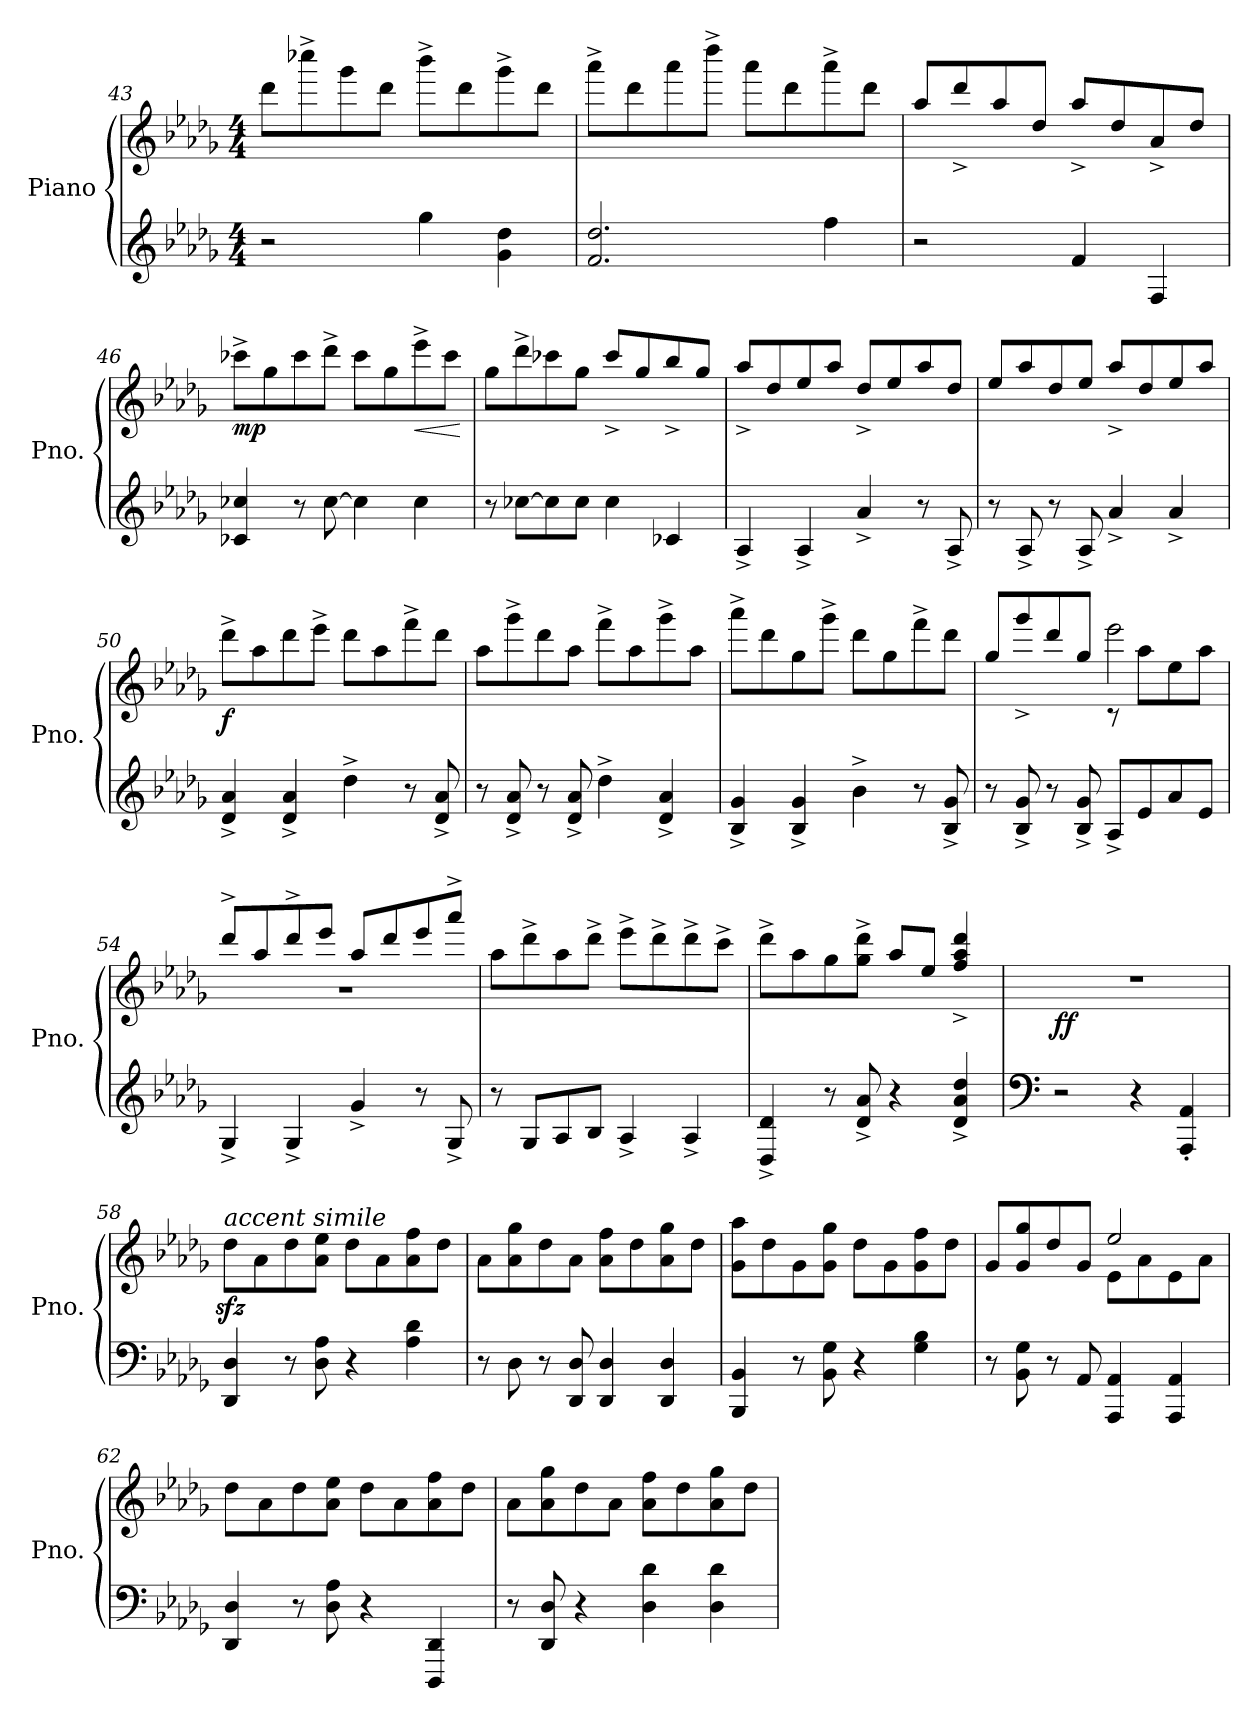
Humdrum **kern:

**kern	**kern	**dynam
*part1	*part1	*part1
*staff2	*staff1	*staff1/2
*I"Piano	*	*
*I'Pno.	*	*
!!LO:LB:g=z
*clefG2	*clefG2	*
*k[b-e-a-d-g-]	*k[b-e-a-d-g-]	*
*M4/4	*M4/4	*
=43	=43	=43
2r	8ddd-\L	.
.	8cccc-X^\	.
.	8ggg-\	.
.	8ddd-\J	.
4gg-\	8bbb-^\L	.
.	8ddd-\	.
4g-\ 4dd-\	8ggg-^\	.
.	8ddd-\J	.
=44	=44	=44
2.f/ 2.dd-/	8aaa-^\L	.
.	8ddd-\	.
.	8aaa-\	.
.	8dddd-^\J	.
.	8aaa-\L	.
.	8ddd-\	.
4ff\	8aaa-^\	.
.	8ddd-\J	.
=45	=45	=45
2r	8aa-/L	.
.	8ddd-^/	.
.	8aa-/	.
.	8dd-/J	.
4f/	8aa-^/L	.
.	8dd-/	.
4F/	8a-^/	.
.	8dd-/J	.
!!LO:LB:g=z
=46	=46	=46
!	!	!LO:DY:b
4c-X/ 4cc-X/	8ccc-X^\L	mp
.	8gg-\	.
8r	8ccc-\	.
[8cc-\	8ddd-^\J	.
4cc-\]	8ccc-\L	.
.	8gg-\	.
!	!	!LO:HP:b
4cc-\	8eee-^\	<
.	8ccc-\J	.
.	.	[
=47	=47	=47
8r	8gg-\L	.
[8cc-X\L	8ddd-^\	.
8cc-\]	8ccc-X\	.
8cc-\J	8gg-\J	.
4cc-\	8ccc-^/L	.
.	8gg-/	.
4c-X/	8bb-^/	.
.	8gg-/J	.
=48	=48	=48
4A-^/	8aa-^/L	.
.	8dd-/	.
4A-^/	8ee-/	.
.	8aa-/J	.
4a-^/	8dd-^/L	.
.	8ee-/	.
8r	8aa-/	.
8A-^/	8dd-/J	.
!!LO:LB:g=z
=49	=49	=49
8r	8ee-/L	.
8A-^/	8aa-/	.
8r	8dd-/	.
8A-^/	8ee-/J	.
4a-^/	8aa-^/L	.
.	8dd-/	.
4a-^/	8ee-/	.
.	8aa-/J	.
=50	=50	=50
!	!	!LO:DY:b
4d-/^ 4a-/^	8ddd-^\L	f
.	8aa-\	.
4d-/^ 4a-/^	8ddd-\	.
.	8eee-^\J	.
4dd-^\	8ddd-\L	.
.	8aa-\	.
8r	8fff^\	.
8d-/^ 8a-/^	8ddd-\J	.
=51	=51	=51
8r	8aa-\L	.
8d-/^ 8a-/^	8ggg-^\	.
8r	8ddd-\	.
8d-/^ 8a-/^	8aa-\J	.
4dd-^\	8fff^\L	.
.	8aa-\	.
4d-/^ 4a-/^	8ggg-^\	.
.	8aa-\J	.
!!LO:PB:g=z
=52	=52	=52
4B-/^ 4g-/^	8aaa-^\L	.
.	8ddd-\	.
4B-/^ 4g-/^	8gg-\	.
.	8ggg-^\J	.
4b-^\	8ddd-\L	.
.	8gg-\	.
8r	8fff^\	.
8B-/^ 8g-/^	8ddd-\J	.
=53	=53	=53
*	*^	*
8r	8gg-/L	2ryy	.
8B-/^ 8g-/^	8ggg-^/	.	.
8r	8ddd-/	.	.
8B-/^ 8g-/^	8gg-/J	.	.
8A-^/L	8rc	2eee-\	.
8e-/	8aa-\L	.	.
8a-/	8ee-\	.	.
8e-/J	8aa-\J	.	.
=54	=54	=54	=54
4G-^/	8ddd-^/L	1r	.
.	8aa-/	.	.
4G-^/	8ddd-^/	.	.
.	8eee-/J	.	.
4g-^/	8aa-/L	.	.
.	8ddd-/	.	.
8r	8eee-/	.	.
8G-^/	8aaa-^/J	.	.
*	*v	*v	*
!!LO:LB:g=z
=55	=55	=55
8r	8aa-\L	.
8G-/L	8ddd-^\	.
8A-/	8aa-\	.
8B-/J	8ddd-^\J	.
4A-^/	8eee-^\L	.
.	8ddd-^\	.
4A-^/	8ddd-^\	.
.	8ccc^\J	.
=56	=56	=56
4D-/^ 4d-/^	8ddd-^\L	.
.	8aa-\	.
8r	8gg-\	.
8d-/^ 8a-/^	8gg-\^ 8ddd-\^J	.
4r	8aa-/L	.
.	8ee-/J	.
4d-/^ 4a-/^ 4dd-/^	4ff/^ 4aa-/^ 4ddd-/^	.
=57	=57	=57
*clefF4	*	*
!	!	!LO:DY:b
2r	1r	ff
4r	.	.
4AAA-/' 4AA-/'	.	.
=58	=58	=58
!	!LO:TX:a:i:t=accent simile	!
4DD-/ 4D-/	8dd-zz<\L	.
.	8a-\	.
8r	8dd-\	.
8D-\ 8A-\	8a-\ 8ee-\J	.
4r	8dd-\L	.
.	8a-\	.
4A-\ 4d-\	8a-\ 8ff\	.
.	8dd-\J	.
!!LO:LB:g=z
=59	=59	=59
8r	8a-\L	.
8D-\	8a-\ 8gg-\	.
8r	8dd-\	.
8DD-/ 8D-/	8a-\J	.
4DD-/ 4D-/	8a-\ 8ff\L	.
.	8dd-\	.
4DD-/ 4D-/	8a-\ 8gg-\	.
.	8dd-\J	.
=60	=60	=60
4BBB-/ 4BB-/	8g-\ 8aa-\L	.
.	8dd-\	.
8r	8g-\	.
8BB-\ 8G-\	8g-\ 8gg-\J	.
4r	8dd-\L	.
.	8g-\	.
4G-\ 4B-\	8g-\ 8ff\	.
.	8dd-\J	.
=61	=61	=61
*	*^	*
8r	8g-/L	2ryy	.
8BB-\ 8G-\	8g-/ 8gg-/	.	.
8r	8dd-/	.	.
8AA-/	8g-/J	.	.
4AAA-/ 4AA-/	8e-\L	2ee-/	.
.	8a-\	.	.
4AAA-/ 4AA-/	8e-\	.	.
.	8a-\J	.	.
*	*v	*v	*
!!LO:LB:g=z
=62	=62	=62
4DD-/ 4D-/	8dd-\L	.
.	8a-\	.
8r	8dd-\	.
8D-\ 8A-\	8a-\ 8ee-\J	.
4r	8dd-\L	.
.	8a-\	.
4DDD-/ 4DD-/	8a-\ 8ff\	.
.	8dd-\J	.
=63	=63	=63
8r	8a-\L	.
8DD-/ 8D-/	8a-\ 8gg-\	.
4r	8dd-\	.
.	8a-\J	.
4D-\ 4d-\	8a-\ 8ff\L	.
.	8dd-\	.
4D-\ 4d-\	8a-\ 8gg-\	.
.	8dd-\J	.
=	=	=
*-	*-	*-
